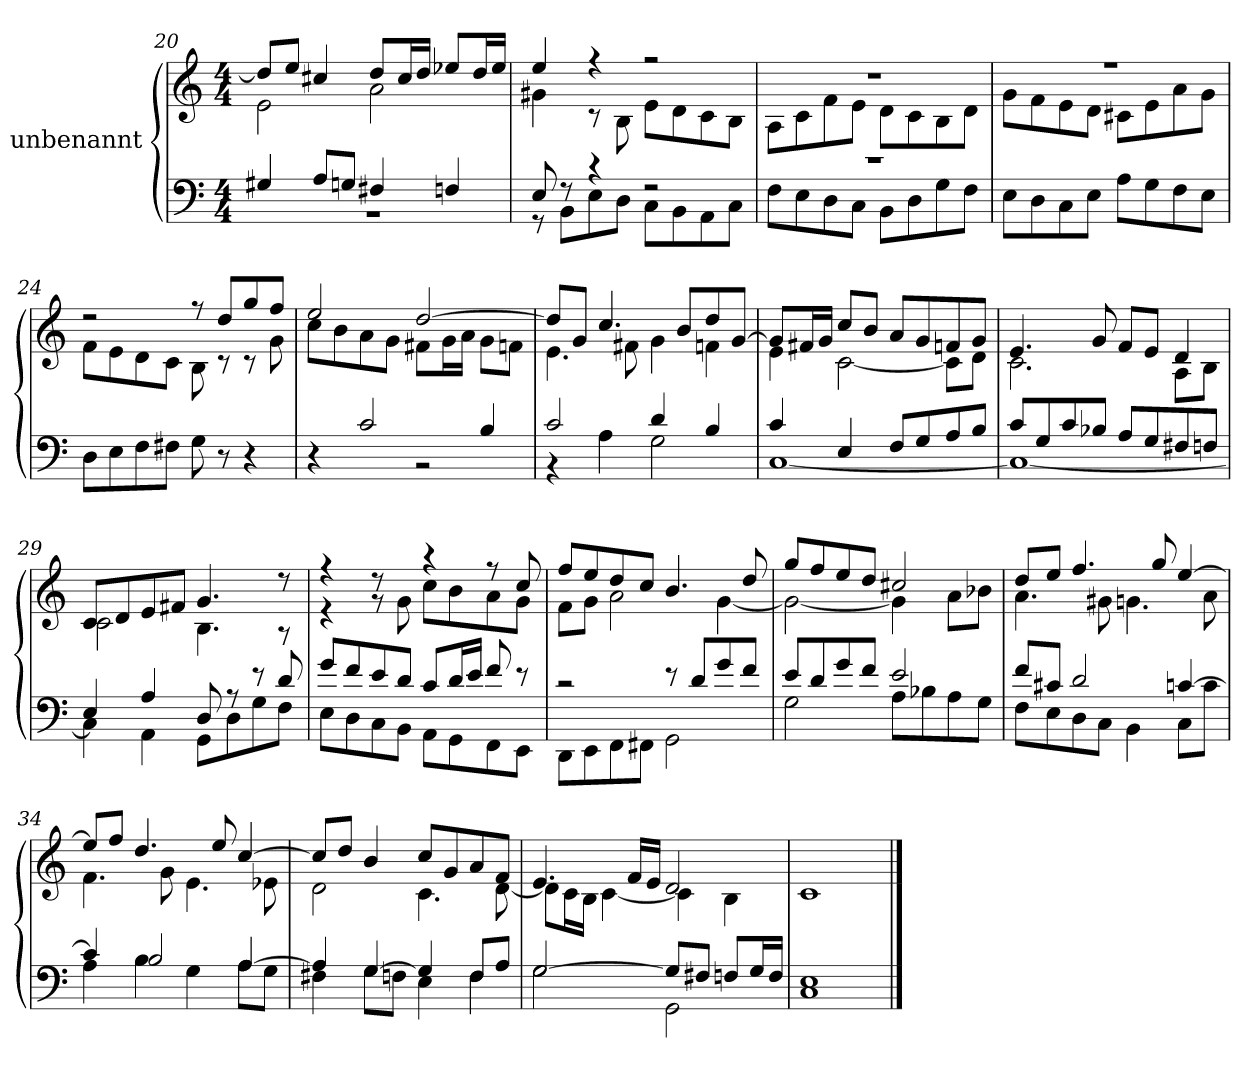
**kern	**kern
*part1	*part1
*staff2	*staff1
*I"unbenannt	*
!!LO:LB:g=z
*clefF4	*clefG2
*k[]	*k[]
*M4/4	*M4/4
=20	=20
*^	*^
4G#X/	1r	8dd/L]	2e\
.	.	8ee/J	.
8A/L	.	4cc#X/	.
8Gn/J	.	.	.
4F#X/	.	8dd/L	2a\
.	.	16cc#/L	.
.	.	16dd/JJ	.
4Fn/	.	8ee-X/L	.
.	.	16dd/L	.
.	.	16ee-/JJ	.
!!LO:LB:g=z	!!
=21	=21	=21	=21
8E/	8r	4ee/	4g#X\
8r	8BB\L	.	.
4r	8E\	4r	8r
.	8D\J	.	8B\
2r	8C\L	2r	8e\L
.	8BB\	.	8d\
.	8AA\	.	8c\
.	8C\J	.	8B\J
=22	=22	=22	=22
1r	8F\L	1r	8A\L
.	8E\	.	8c\
.	8D\	.	8f\
.	8C\J	.	8e\J
.	8BB\L	.	8d\L
.	8D\	.	8c\
.	8G\	.	8B\
.	8F\J	.	8d\J
*v	*v	*	*
=23	=23	=23
8E\L	1r	8g\L
8D\	.	8f\
8C\	.	8e\
8E\J	.	8d\J
8A\L	.	8c#X\L
8G\	.	8e\
8F\	.	8a\
8E\J	.	8g\J
!!LO:PB:g=z	!!
=24	=24	=24
8D\L	2r	8f\L
8E\	.	8e\
8F\	.	8d\
8F#X\J	.	8c\J
8G\	8r	8B\
8r	8dd/L	8r
4r	8gg/	8r
.	8ff/J	8g\
!!LO:LB:g=z	!!
=25	=25	=25
*^	*	*
4r	2ryy	2ee/	8cc\L
.	.	.	8b\
2c/	.	.	8a\
.	.	.	8g\J
.	2r	[2dd/	8f#X\L
.	.	.	16g\L
.	.	.	16a\JJ
4B/	.	.	8g\L
.	.	.	8fn\J
=26	=26	=26	=26
2c/	4r	8dd/L]	4.e\
.	.	8g/J	.
.	4A\	4.cc/	.
.	.	.	8f#X\
4d/	2G\	.	4g\
.	.	8b/L	.
4B/	.	8dd/	4fn\
.	.	[8g/J	.
=27	=27	=27	=27
4c/	[1C	8g/L]	4e\
.	.	16f#X/L	.
.	.	16g/JJ	.
4E/	.	8cc/L	[2c\
.	.	8b/J	.
8F/L	.	8a/L	.
8G/	.	8g/	.
8A/	.	8fn/	8c\L]
8B/J	.	8g/J	8d\J
!!LO:LB:g=z	!!
=28	=28	=28	=28
8c/L	1C_	4.e/	2.c\
8G/	.	.	.
8c/	.	.	.
8B-X/J	.	8g/	.
8A/L	.	8f/L	.
8G/	.	8e/J	.
8F#X/	.	4d/	8A\L
8Fn/J	.	.	8B\J
!!LO:LB:g=z
=29	=29	=29	=29
*	*	*	*^
4E/	4C\]	8c/L	2c\	2ryy
.	.	8d/	.	.
4A/	4AA\	8e/	.	.
.	.	8f#X/J	.	.
8D/	8GG\L	4.B\	4.ryy	4.g/
8r	8D\	.	.	.
8r	8G\	.	.	.
8d/	8F\J	8r	8r	8ryy
*	*	*	*v	*v
=30	=30	=30	=30
8g/L	8E\L	4r	4r
8f/	8D\	.	.
8e/	8C\	8r	8r
8d/J	8BB\J	8g\	8ryy
8c/L	8AA\L	4r	8cc\L
16d/L	8GG\	.	8b\
16e/JJ	.	.	.
8f/	8FF\	8r	8a\
8r	8EE\J	8cc/	8g\J
=31	=31	=31	=31
2r	8DD\L	8ff/L	8f\L
.	8EE\	8ee/	8g\J
.	8FF\	8dd/	2a\
.	8FF#X\J	8cc/J	.
8r	2GG\	4.b/	.
8d/L	.	.	.
8g/	.	.	[4g\
8f/J	.	8dd/	.
!!LO:LB:g=z	!!
=32	=32	=32	=32
8e/L	2G\	8gg/L	2g\_
8d/	.	8ff/	.
8g/	.	8ee/	.
8f/J	.	8dd/J	.
2e/	8A\L	2cc#X/	4g\]
.	8B-X\	.	.
.	8A\	.	8a\L
.	8G\J	.	8b-X\J
!!LO:LB:g=z	!!
=33	=33	=33	=33
8f/L	8F\L	8dd/L	4.a\
8c#X/J	8E\	8ee/J	.
2d/	8D\	4.ff/	.
.	8C\J	.	8g#X\
.	4BB\	.	4.gn\
.	.	8gg/	.
[4cn/	8C\L	[4ee/	.
.	8c\J	.	8a\
=34	=34	=34	=34
4c/]	4A\	8ee/L]	4.f\
.	.	8ff/J	.
4B\	2B/	4.dd/	.
.	.	.	8g\
4G\	.	.	4.e\
.	.	8ee/	.
[4A/	8A\L	[4cc/	.
.	8G\J	.	8e-X\
=35	=35	=35	=35
4A/]	4F#X\	8cc/L]	2d\
.	.	8dd/J	.
[4G/	8G\L	4b/	.
.	8Fn\J	.	.
4G/]	4E\	8cc/L	4.c\
.	.	8g/	.
8F/L	4F\	8a/	.
8A/J	.	8f/J	[8d\
!!LO:PB:g=z	!!
=36	=36	=36	=36
[2G/	2G\	4.e/	8d\L]
.	.	.	16c\L
.	.	.	16B\JJ
.	.	.	[4c\
.	.	16f/LL	.
.	.	16e/JJ	.
8G/L]	2GG\	2d/	4c\]
8F#X/J	.	.	.
8Fn/L	.	.	4B\
16G/L	.	.	.
16F/JJ	.	.	.
*	*	*v	*v
=37	=37	=37
1E	1C	1c
*v	*v	*
==	==
*-	*-
